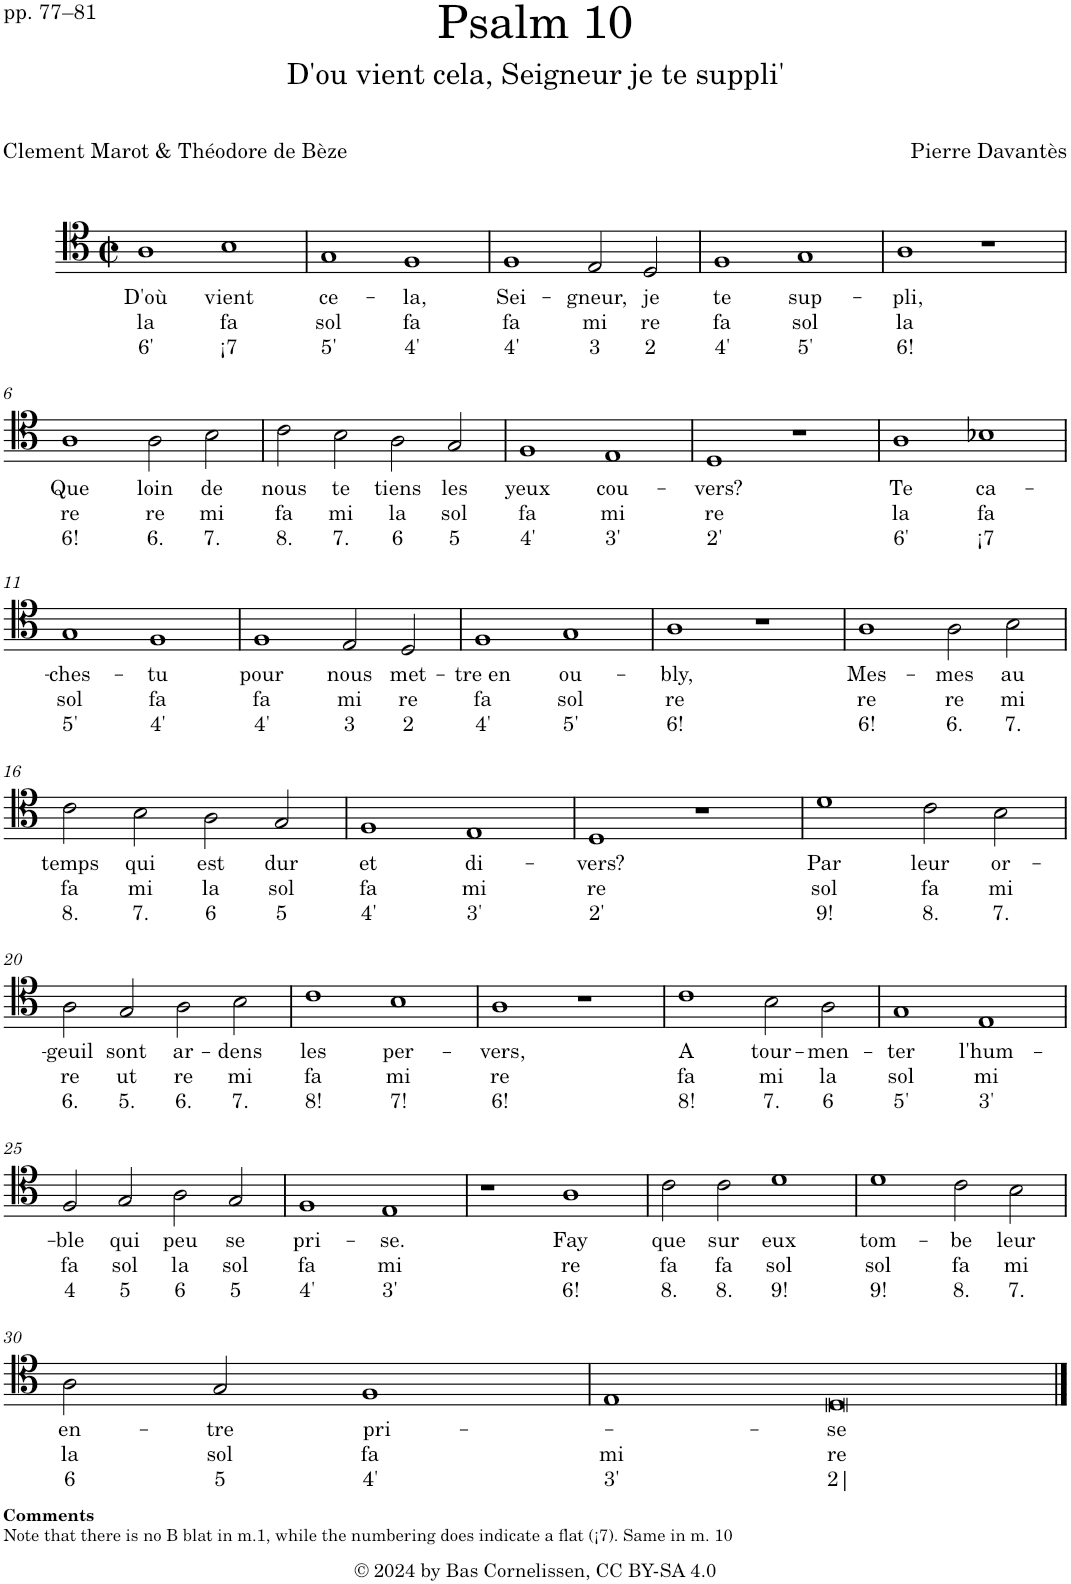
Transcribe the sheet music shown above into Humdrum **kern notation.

**kern	**text	**text	**text
*part1	*part1	*part1	*part1
*staff1	*staff1	*staff1	*staff1
*I"Voice	*	*	*
*I'Vo.	*	*	*
*clefC4	*	*	*
*k[]	*	*	*
*M4/2	*	*	*
*met(c|)	*	*	*
=1	=1	=1	=1
!	!LO:LY:b	!LO:LY:b	!LO:LY:b
1A	D'où	la	6'
!	!LO:LY:b	!LO:LY:b	!LO:LY:b
1B	vient	fa	¡7
=2	=2	=2	=2
!	!LO:LY:b	!LO:LY:b	!LO:LY:b
1G	ce-	sol	5'
!	!LO:LY:b	!LO:LY:b	!LO:LY:b
1F	-la,	fa	4'
=3	=3	=3	=3
!	!LO:LY:b	!LO:LY:b	!LO:LY:b
1F	Sei-	fa	4'
!	!LO:LY:b	!LO:LY:b	!LO:LY:b
2E/	-gneur,	mi	3
!	!LO:LY:b	!LO:LY:b	!LO:LY:b
2D/	je	re	2
=4	=4	=4	=4
!	!LO:LY:b	!LO:LY:b	!LO:LY:b
1F	te	fa	4'
!	!LO:LY:b	!LO:LY:b	!LO:LY:b
1G	sup-	sol	5'
=5	=5	=5	=5
!	!LO:LY:b	!LO:LY:b	!LO:LY:b
1A	-pli,	la	6!
1r	.	.	.
!!LO:LB:g=z
=6	=6	=6	=6
!	!LO:LY:b	!LO:LY:b	!LO:LY:b
1A	Que	re	6!
!	!LO:LY:b	!LO:LY:b	!LO:LY:b
2A\	loin	re	6.
!	!LO:LY:b	!LO:LY:b	!LO:LY:b
2B\	de	mi	7.
=7	=7	=7	=7
!	!LO:LY:b	!LO:LY:b	!LO:LY:b
2c\	nous	fa	8.
!	!LO:LY:b	!LO:LY:b	!LO:LY:b
2B\	te	mi	7.
!	!LO:LY:b	!LO:LY:b	!LO:LY:b
2A\	tiens	la	6
!	!LO:LY:b	!LO:LY:b	!LO:LY:b
2G/	les	sol	5
=8	=8	=8	=8
!	!LO:LY:b	!LO:LY:b	!LO:LY:b
1F	yeux	fa	4'
!	!LO:LY:b	!LO:LY:b	!LO:LY:b
1E	cou-	mi	3'
=9	=9	=9	=9
!	!LO:LY:b	!LO:LY:b	!LO:LY:b
1D	-vers?	re	2'
1r	.	.	.
=10	=10	=10	=10
!	!LO:LY:b	!LO:LY:b	!LO:LY:b
1A	Te	la	6'
!	!LO:LY:b	!LO:LY:b	!LO:LY:b
1B-X	ca-	fa	¡7
!!LO:LB:g=z
=11	=11	=11	=11
!	!LO:LY:b	!LO:LY:b	!LO:LY:b
1G	-ches-	sol	5'
!	!LO:LY:b	!LO:LY:b	!LO:LY:b
1F	-tu	fa	4'
=12	=12	=12	=12
!	!LO:LY:b	!LO:LY:b	!LO:LY:b
1F	pour	fa	4'
!	!LO:LY:b	!LO:LY:b	!LO:LY:b
2E/	nous	mi	3
!	!LO:LY:b	!LO:LY:b	!LO:LY:b
2D/	met-	re	2
=13	=13	=13	=13
!	!LO:LY:b	!LO:LY:b	!LO:LY:b
1F	-tre en	fa	4'
!	!LO:LY:b	!LO:LY:b	!LO:LY:b
1G	ou-	sol	5'
=14	=14	=14	=14
!	!LO:LY:b	!LO:LY:b	!LO:LY:b
1A	-bly,	re	6!
1r	.	.	.
=15	=15	=15	=15
!	!LO:LY:b	!LO:LY:b	!LO:LY:b
1A	Mes-	re	6!
!	!LO:LY:b	!LO:LY:b	!LO:LY:b
2A\	-mes	re	6.
!	!LO:LY:b	!LO:LY:b	!LO:LY:b
2B\	au	mi	7.
!!LO:LB:g=z
=16	=16	=16	=16
!	!LO:LY:b	!LO:LY:b	!LO:LY:b
2c\	temps	fa	8.
!	!LO:LY:b	!LO:LY:b	!LO:LY:b
2B\	qui	mi	7.
!	!LO:LY:b	!LO:LY:b	!LO:LY:b
2A\	est	la	6
!	!LO:LY:b	!LO:LY:b	!LO:LY:b
2G/	dur	sol	5
=17	=17	=17	=17
!	!LO:LY:b	!LO:LY:b	!LO:LY:b
1F	et	fa	4'
!	!LO:LY:b	!LO:LY:b	!LO:LY:b
1E	di-	mi	3'
=18	=18	=18	=18
!	!LO:LY:b	!LO:LY:b	!LO:LY:b
1D	-vers?	re	2'
1r	.	.	.
=19	=19	=19	=19
!	!LO:LY:b	!LO:LY:b	!LO:LY:b
1d	Par	sol	9!
!	!LO:LY:b	!LO:LY:b	!LO:LY:b
2c\	leur	fa	8.
!	!LO:LY:b	!LO:LY:b	!LO:LY:b
2B\	or-	mi	7.
!!LO:LB:g=z
=20	=20	=20	=20
!	!LO:LY:b	!LO:LY:b	!LO:LY:b
2A\	-geuil	re	6.
!	!LO:LY:b	!LO:LY:b	!LO:LY:b
2G/	sont	ut	5.
!	!LO:LY:b	!LO:LY:b	!LO:LY:b
2A\	ar-	re	6.
!	!LO:LY:b	!LO:LY:b	!LO:LY:b
2B\	-dens	mi	7.
=21	=21	=21	=21
!	!LO:LY:b	!LO:LY:b	!LO:LY:b
1c	les	fa	8!
!	!LO:LY:b	!LO:LY:b	!LO:LY:b
1B	per-	mi	7!
=22	=22	=22	=22
!	!LO:LY:b	!LO:LY:b	!LO:LY:b
1A	-vers,	re	6!
1r	.	.	.
=23	=23	=23	=23
!	!LO:LY:b	!LO:LY:b	!LO:LY:b
1c	A	fa	8!
!	!LO:LY:b	!LO:LY:b	!LO:LY:b
2B\	tour-	mi	7.
!	!LO:LY:b	!LO:LY:b	!LO:LY:b
2A\	-men-	la	6
=24	=24	=24	=24
!	!LO:LY:b	!LO:LY:b	!LO:LY:b
1G	-ter	sol	5'
!	!LO:LY:b	!LO:LY:b	!LO:LY:b
1E	l'hum-	mi	3'
!!LO:LB:g=z
=25	=25	=25	=25
!	!LO:LY:b	!LO:LY:b	!LO:LY:b
2F/	-ble	fa	4
!	!LO:LY:b	!LO:LY:b	!LO:LY:b
2G/	qui	sol	5
!	!LO:LY:b	!LO:LY:b	!LO:LY:b
2A\	peu	la	6
!	!LO:LY:b	!LO:LY:b	!LO:LY:b
2G/	se	sol	5
=26	=26	=26	=26
!	!LO:LY:b	!LO:LY:b	!LO:LY:b
1F	pri-	fa	4'
!	!LO:LY:b	!LO:LY:b	!LO:LY:b
1E	-se.	mi	3'
=27	=27	=27	=27
1r	.	.	.
!	!LO:LY:b	!LO:LY:b	!LO:LY:b
1A	Fay	re	6!
=28	=28	=28	=28
!	!LO:LY:b	!LO:LY:b	!LO:LY:b
2c\	que	fa	8.
!	!LO:LY:b	!LO:LY:b	!LO:LY:b
2c\	sur	fa	8.
!	!LO:LY:b	!LO:LY:b	!LO:LY:b
1d	eux	sol	9!
=29	=29	=29	=29
!	!LO:LY:b	!LO:LY:b	!LO:LY:b
1d	tom-	sol	9!
!	!LO:LY:b	!LO:LY:b	!LO:LY:b
2c\	-be	fa	8.
!	!LO:LY:b	!LO:LY:b	!LO:LY:b
2B\	leur	mi	7.
!!LO:LB:g=z
=30	=30	=30	=30
!LO:TX:b:B:t=Comments	!	!	!
!LO:TX:b:t=Note that there is no B blat in m.1, while the numbering does indicate a flat (¡7). Same in m. 10	!	!	!
!	!LO:LY:b	!LO:LY:b	!LO:LY:b
2A\	en-	la	6
!	!LO:LY:b	!LO:LY:b	!LO:LY:b
2G/	-tre	sol	5
!	!LO:LY:b	!LO:LY:b	!LO:LY:b
1F	pri-	fa	4'
=31	=31	=31	=31
!	!	!LO:LY:b	!LO:LY:b
1E	.	mi	3'
!	!LO:LY:b	!LO:LY:b	!LO:LY:b
1D	-se	re	2|
==	==	==	==
*-	*-	*-	*-
